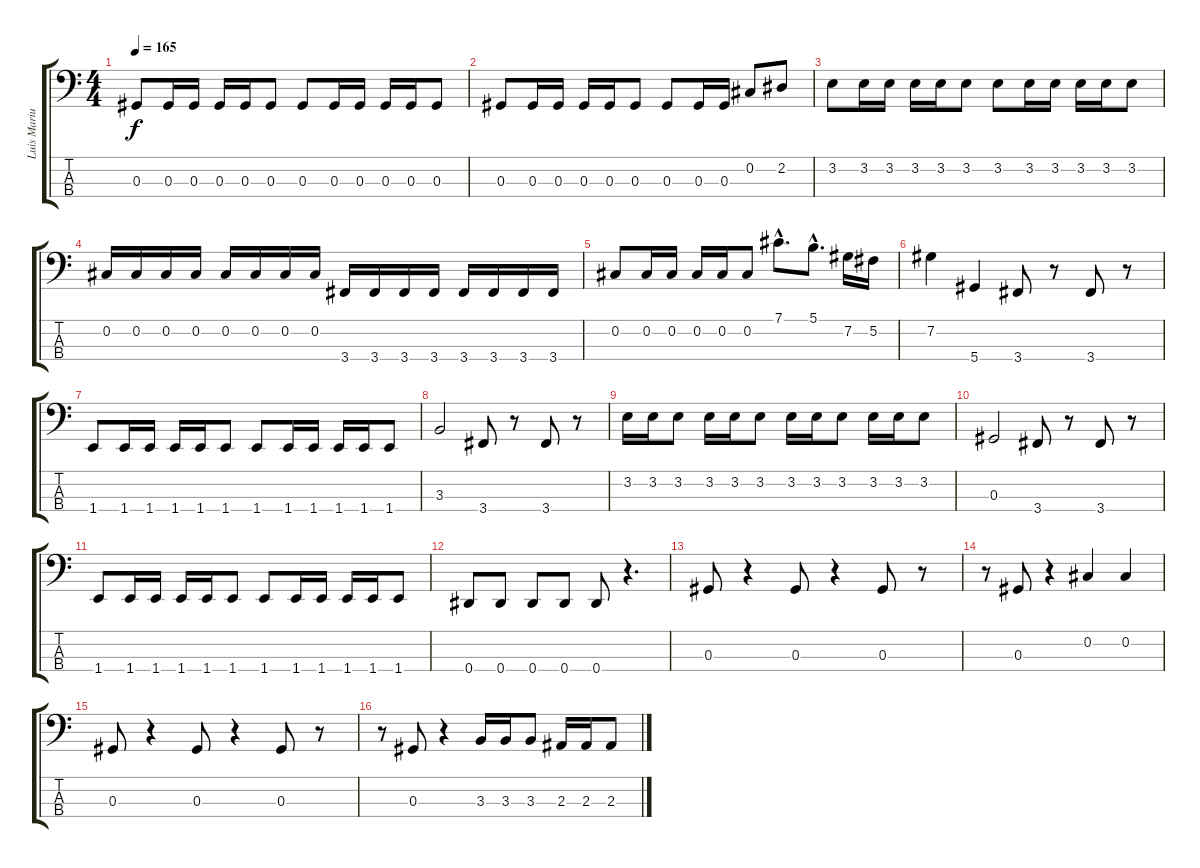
\track ("Luis Mariuti" "Luis Mariu") {instrument electricbasspick}
\staff {score tabs}
\tuning (Gb2 Db2 Ab1 Eb1) {hide}
\ts (4 4)
\tempo 165
\clef f4
\ks c
0.3.8{dy f} 0.3.16 0.3.16 0.3.16 0.3.16 0.3.8 0.3.8 0.3.16 0.3.16 0.3.16 0.3.16 0.3.8 |
0.3.8 0.3.16 0.3.16 0.3.16 0.3.16 0.3.8 0.3.8 0.3.16 0.3.16 0.2.8 2.2.8 |
3.2.8 3.2.16 3.2.16 3.2.16 3.2.16 3.2.8 3.2.8 3.2.16 3.2.16 3.2.16 3.2.16 3.2.8 |
0.2.16 0.2.16 0.2.16 0.2.16 0.2.16 0.2.16 0.2.16 0.2.16 3.4.16 3.4.16 3.4.16 3.4.16 3.4.16 3.4.16 3.4.16 3.4.16 |
0.2.8 0.2.16 0.2.16 0.2.16 0.2.16 0.2.8 7.1{hac}.8{d} 5.1{hac}.8{d} 7.2.16 5.2.16 |
7.2.4 5.4.4 3.4.8 r.8 3.4.8 r.8 |
1.4.8 1.4.16 1.4.16 1.4.16 1.4.16 1.4.8 1.4.8 1.4.16 1.4.16 1.4.16 1.4.16 1.4.8 |
3.3.2 3.4.8 r.8 3.4.8 r.8 |
3.2.16 3.2.16 3.2.8 3.2.16 3.2.16 3.2.8 3.2.16 3.2.16 3.2.8 3.2.16 3.2.16 3.2.8 |
0.3.2 3.4.8 r.8 3.4.8 r.8 |
1.4.8 1.4.16 1.4.16 1.4.16 1.4.16 1.4.8 1.4.8 1.4.16 1.4.16 1.4.16 1.4.16 1.4.8 |
0.4.8 0.4.8 0.4.8 0.4.8 0.4.8 r.4{d} |
0.3.8 r.4 0.3.8 r.4 0.3.8 r.8 |
r.8 0.3.8 r.4 0.2.4 0.2.4 |
0.3.8 r.4 0.3.8 r.4 0.3.8 r.8 |
r.8 0.3.8 r.4 3.3.16 3.3.16 3.3.8 2.3.16 2.3.16 2.3.8
